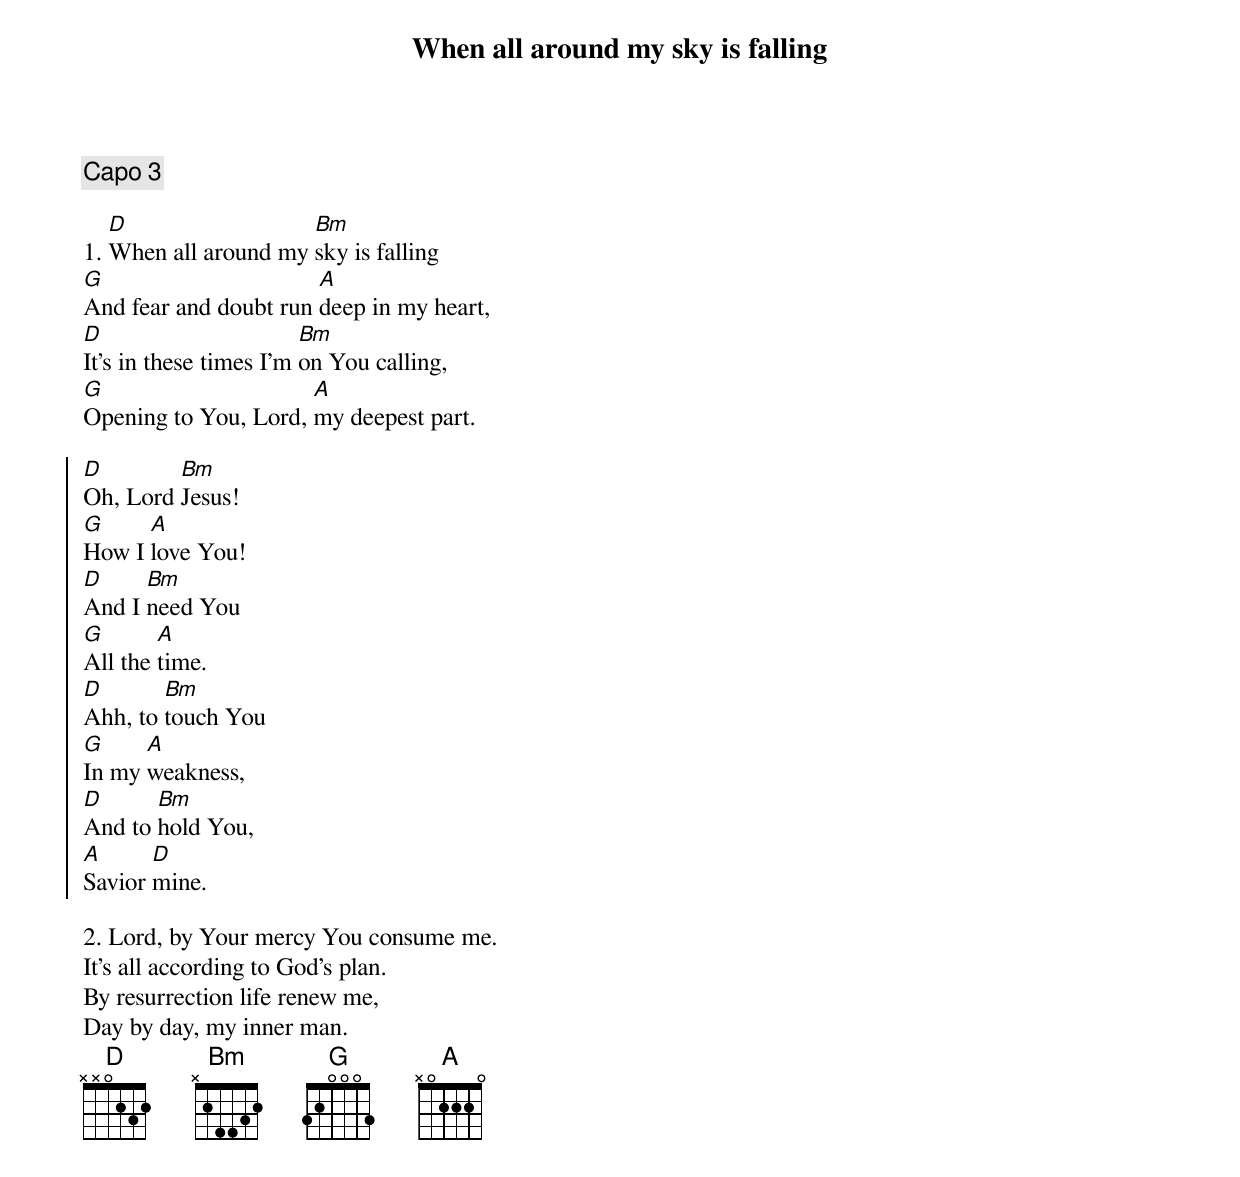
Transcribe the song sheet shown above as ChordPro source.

{t:When all around my sky is falling}
{c:Capo 3}

1. [D]When all around my [Bm]sky is falling
[G]And fear and doubt run [A]deep in my heart,
[D]It's in these times I'm [Bm]on You calling,
[G]Opening to You, Lord, [A]my deepest part.

{soc}
[D]Oh, Lord [Bm]Jesus!
[G]How I [A]love You!
[D]And I [Bm]need You
[G]All the [A]time.
[D]Ahh, to [Bm]touch You
[G]In my [A]weakness,
[D]And to [Bm]hold You,
[A]Savior [D]mine.
{eoc}

2. Lord, by Your mercy You consume me.
It's all according to God's plan.
By resurrection life renew me,
Day by day, my inner man.
